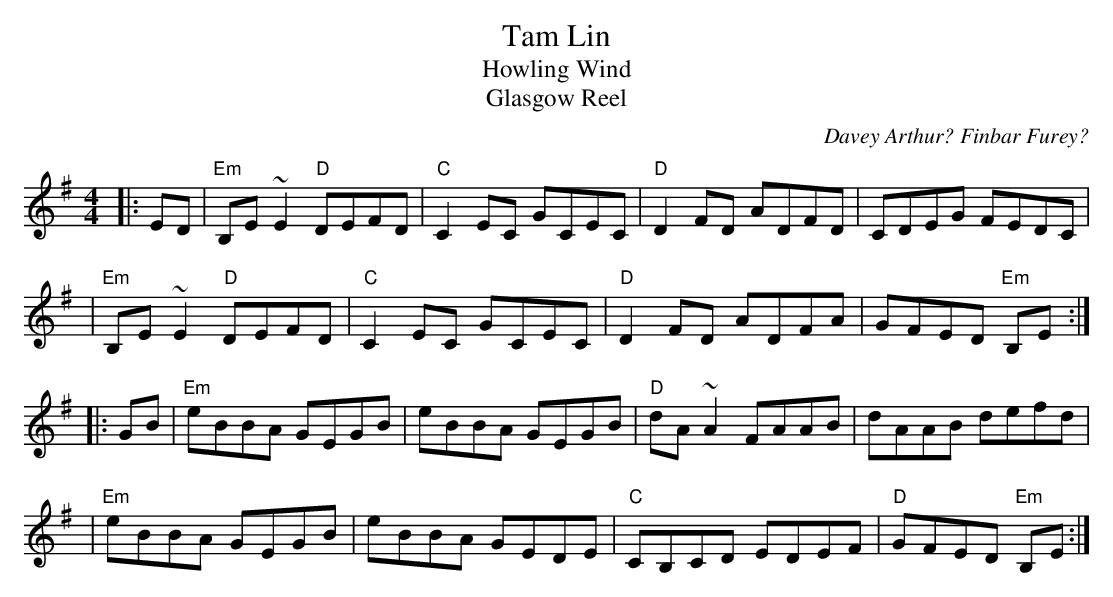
X:1
T: Tam Lin
T: Howling Wind
T: Glasgow Reel
C: Davey Arthur? Finbar Furey?
M: 4/4
L: 1/8
K: Em
|: ED \
| "Em"B,E~E2 "D"DEFD | "C"C2EC GCEC | "D"D2FD ADFD | CDEG FEDC |
| "Em"B,E~E2 "D"DEFD | "C"C2EC GCEC | "D"D2FD ADFA | GFED "Em"B,E :|
|: GB \
| "Em"eBBA GEGB | eBBA GEGB | "D"dA~A2 FAAB | dAAB defd |
| "Em"eBBA GEGB | eBBA GEDE | "C"CB,CD EDEF | "D"GFED "Em"B,E :|
